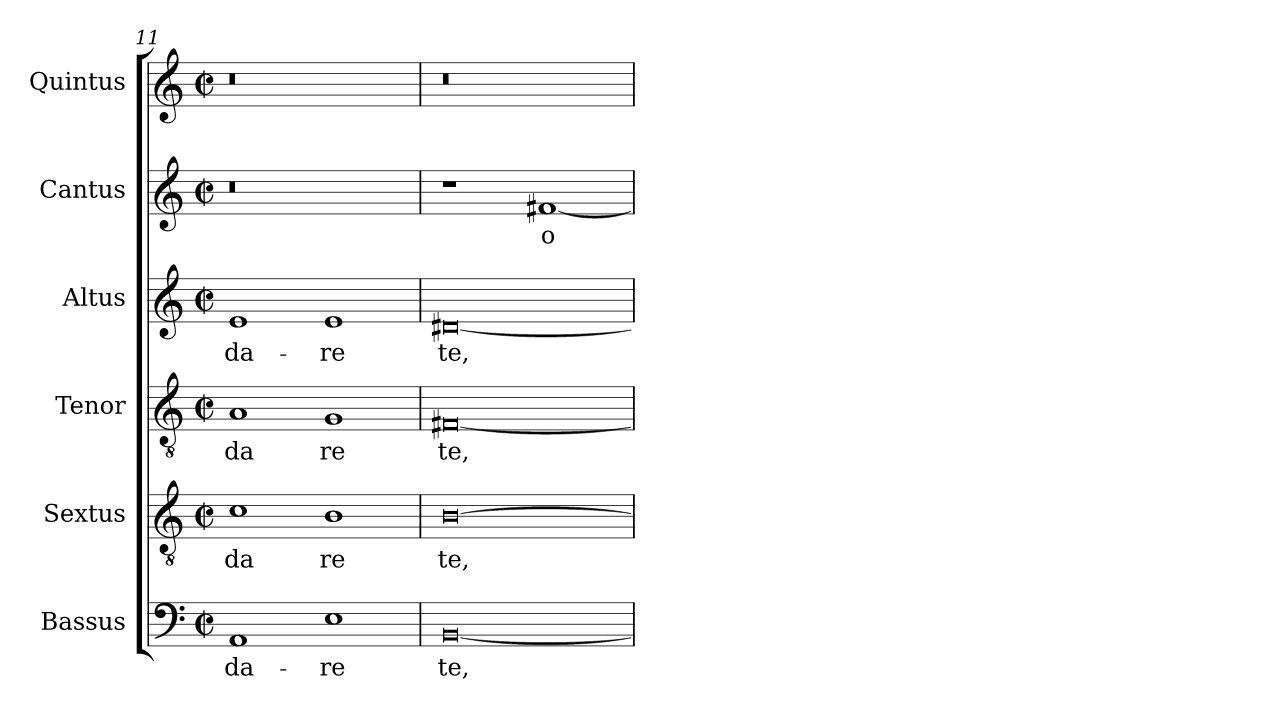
**kern	**text	**kern	**text	**kern	**text	**kern	**text	**kern	**text	**kern
*part6	*part6	*part5	*part5	*part4	*part4	*part3	*part3	*part2	*part2	*part1
*staff6	*staff6	*staff5	*staff5	*staff4	*staff4	*staff3	*staff3	*staff2	*staff2	*staff1
*I"Bassus	*	*I"Sextus	*	*I"Tenor	*	*I"Altus	*	*I"Cantus	*	*I"Quintus
*clefF4	*	*clefGv2	*	*clefGv2	*	*clefG2	*	*clefG2	*	*clefG2
*M2/2	*	*M2/2	*	*M2/2	*	*M2/2	*	*M2/2	*	*M2/2
*met(c|)	*	*met(c|)	*	*met(c|)	*	*met(c|)	*	*met(c|)	*	*met(c|)
=11	=11	=11	=11	=11	=11	=11	=11	=11	=11	=11
!	!LO:LY:b:cj	!	!LO:LY:b:cj	!	!LO:LY:b:cj	!	!LO:LY:b:cj	!	!	!
1AA	-da-	1c	da	1A	da	1e	-da-	0r	.	0r
!	!LO:LY:b:cj	!	!LO:LY:b:cj	!	!LO:LY:b:cj	!	!LO:LY:b:cj	!	!	!
1E	-re	1B	re	1G	re	1e	-re	.	.	.
=12	=12	=12	=12	=12	=12	=12	=12	=12	=12	=12
!	!LO:LY:b:cj	!	!LO:LY:b:cj	!	!LO:LY:b:cj	!	!LO:LY:b:cj	!	!	!
[<0BB	te,	[>0B	te,	[<0F#X	te,	[<0d#X	te,	1r	.	0r
!	!	!	!	!	!	!	!	!	!LO:LY:b:rj	!
.	.	.	.	.	.	.	.	[<1f#X	o	.
=	=	=	=	=	=	=	=	=	=	=
*-	*-	*-	*-	*-	*-	*-	*-	*-	*-	*-
